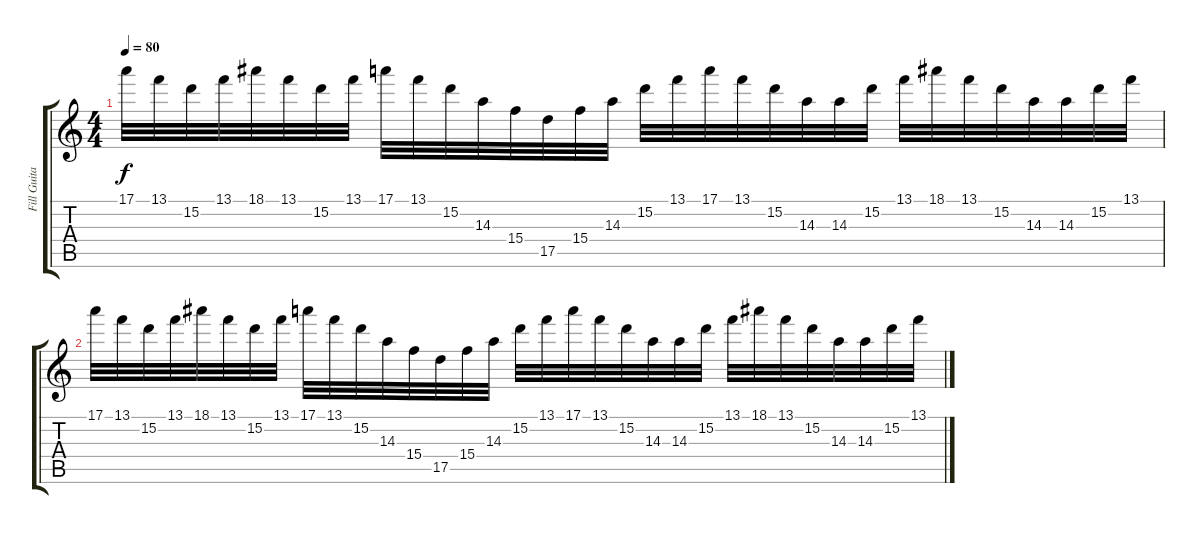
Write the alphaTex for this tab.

\track ("Fill Guitar" "Fill Guita") {instrument distortionguitar}
\staff {score tabs}
\tuning (E4 B3 G3 D3 A2 D2) {hide}
\ts (4 4)
\tempo 80
\clef g2
\ks c
17.1.32{dy f} 13.1.32 15.2.32 13.1.32 18.1.32 13.1.32 15.2.32 13.1.32 17.1.32 13.1.32 15.2.32 14.3.32 15.4.32 17.5.32 15.4.32 14.3.32 15.2.32 13.1.32 17.1.32 13.1.32 15.2.32 14.3.32 14.3.32 15.2.32 13.1.32 18.1.32 13.1.32 15.2.32 14.3.32 14.3.32 15.2.32 13.1.32 |
17.1.32 13.1.32 15.2.32 13.1.32 18.1.32 13.1.32 15.2.32 13.1.32 17.1.32 13.1.32 15.2.32 14.3.32 15.4.32 17.5.32 15.4.32 14.3.32 15.2.32 13.1.32 17.1.32 13.1.32 15.2.32 14.3.32 14.3.32 15.2.32 13.1.32 18.1.32 13.1.32 15.2.32 14.3.32 14.3.32 15.2.32 13.1.32
